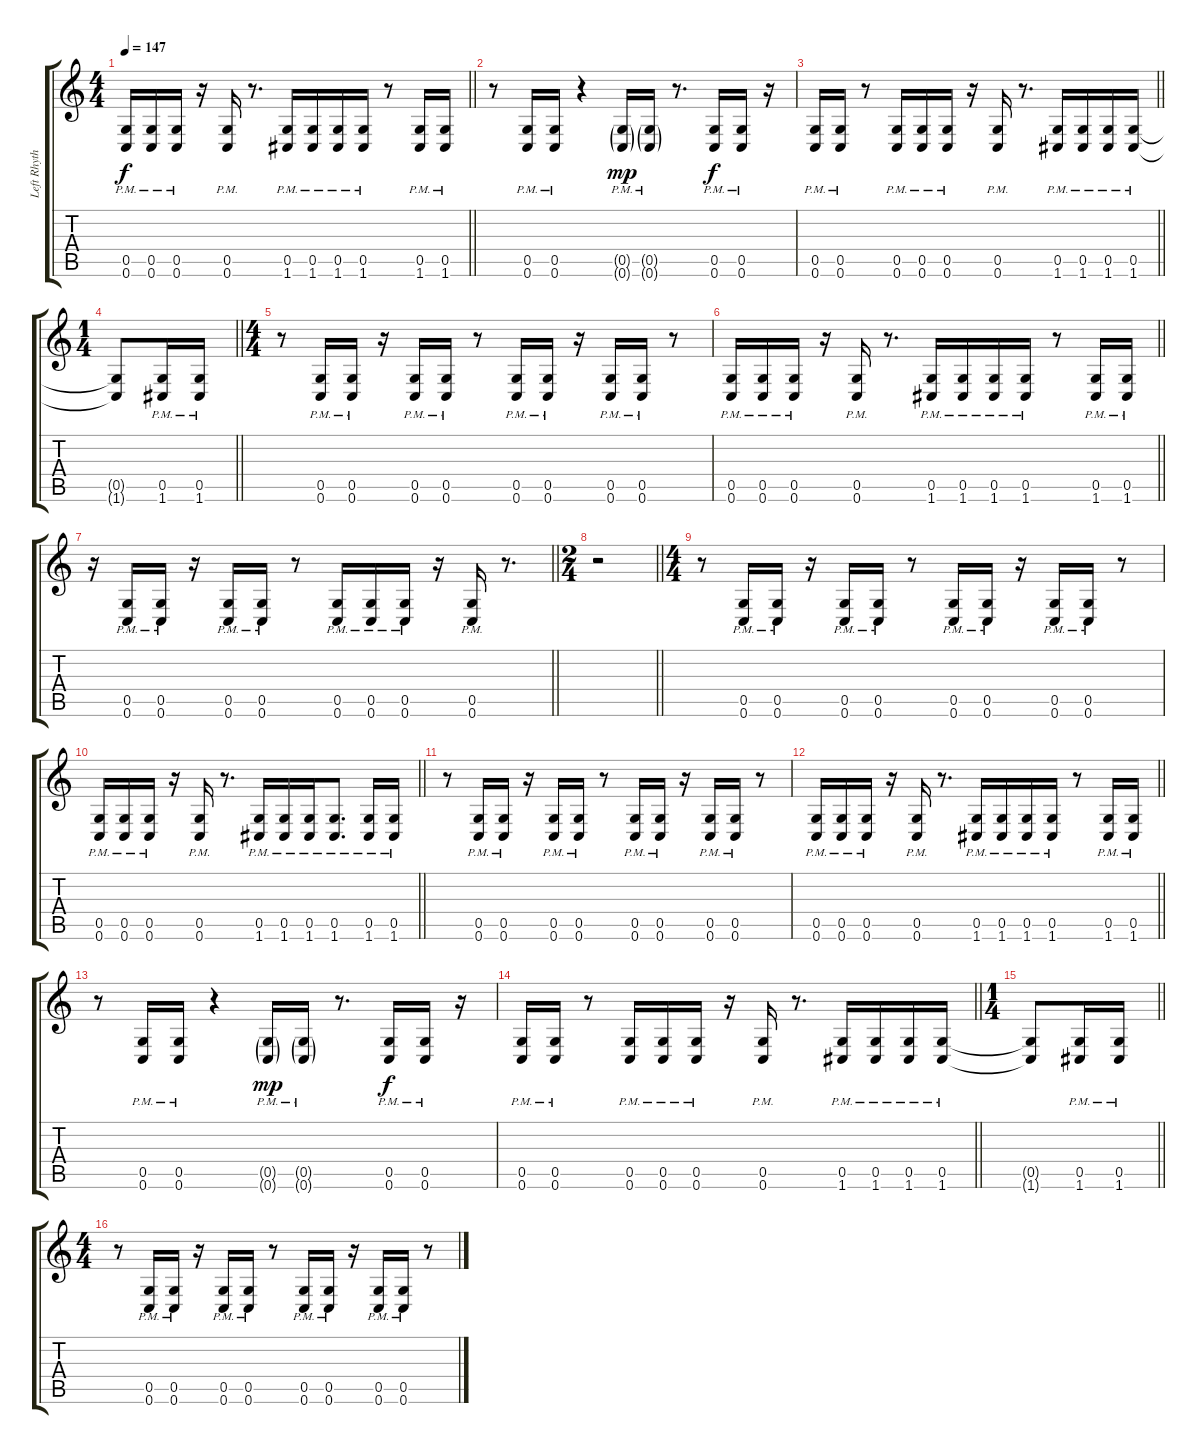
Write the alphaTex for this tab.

\track ("Left Rhythm" "Left Rhyth") {instrument distortionguitar}
\staff {score tabs}
\tuning (D4 A3 F3 C3 G2 C2) {hide}
\ts (4 4)
\tempo 147
\clef g2
\barLineRight lightlight
\ks c
(0.5{pm} 0.6{pm}).16{dy f} (0.5{pm} 0.6{pm}).16 (0.5{pm} 0.6{pm}).16 r.16 (0.5{pm} 0.6{pm}).16 r.8{d} (0.5{pm} 1.6{pm}).16 (0.5{pm} 1.6{pm}).16 (0.5{pm} 1.6{pm}).16 (0.5{pm} 1.6{pm}).16 r.8 (0.5{pm} 1.6{pm}).16 (0.5{pm} 1.6{pm}).16 |
r.8 (0.5{pm} 0.6{pm}).16 (0.5{pm} 0.6{pm}).16 r.4 (0.5{g pm} 0.6{g pm}).16{dy mp volume 0} (0.5{g pm} 0.6{g pm}).16 r.8{d} (0.5{pm} 0.6{pm}).16{dy f volume 16} (0.5{pm} 0.6{pm}).16 r.16 |
\barLineRight lightlight
(0.5{pm} 0.6{pm}).16 (0.5{pm} 0.6{pm}).16 r.8 (0.5{pm} 0.6{pm}).16 (0.5{pm} 0.6{pm}).16 (0.5{pm} 0.6{pm}).16 r.16 (0.5{pm} 0.6{pm}).16 r.8{d} (0.5{pm} 1.6{pm}).16 (0.5{pm} 1.6{pm}).16 (0.5{pm} 1.6{pm}).16 (0.5{pm} 1.6{pm}).16 |
\ts (1 4)
\barLineRight lightlight
(0.5{t} 1.6{t}).8 (0.5{pm} 1.6{pm}).16 (0.5{pm} 1.6{pm}).16 |
\ts (4 4)
r.8 (0.5{pm} 0.6{pm}).16 (0.5{pm} 0.6{pm}).16 r.16 (0.5{pm} 0.6{pm}).16 (0.5{pm} 0.6{pm}).16 r.8 (0.5{pm} 0.6{pm}).16 (0.5{pm} 0.6{pm}).16 r.16 (0.5{pm} 0.6{pm}).16 (0.5{pm} 0.6{pm}).16 r.8 |
\barLineRight lightlight
(0.5{pm} 0.6{pm}).16 (0.5{pm} 0.6{pm}).16 (0.5{pm} 0.6{pm}).16 r.16 (0.5{pm} 0.6{pm}).16 r.8{d} (0.5{pm} 1.6{pm}).16 (0.5{pm} 1.6{pm}).16 (0.5{pm} 1.6{pm}).16 (0.5{pm} 1.6{pm}).16 r.8 (0.5{pm} 1.6{pm}).16 (0.5{pm} 1.6{pm}).16 |
\barLineRight lightlight
r.16 (0.5{pm} 0.6{pm}).16 (0.5{pm} 0.6{pm}).16 r.16 (0.5{pm} 0.6{pm}).16 (0.5{pm} 0.6{pm}).16 r.8 (0.5{pm} 0.6{pm}).16 (0.5{pm} 0.6{pm}).16 (0.5{pm} 0.6{pm}).16 r.16 (0.5{pm} 0.6{pm}).16 r.8{d} |
\ts (2 4)
\barLineRight lightlight
r.2 |
\ts (4 4)
r.8 (0.5{pm} 0.6{pm}).16 (0.5{pm} 0.6{pm}).16 r.16 (0.5{pm} 0.6{pm}).16 (0.5{pm} 0.6{pm}).16 r.8 (0.5{pm} 0.6{pm}).16 (0.5{pm} 0.6{pm}).16 r.16 (0.5{pm} 0.6{pm}).16 (0.5{pm} 0.6{pm}).16 r.8 |
\barLineRight lightlight
(0.5{pm} 0.6{pm}).16 (0.5{pm} 0.6{pm}).16 (0.5{pm} 0.6{pm}).16 r.16 (0.5{pm} 0.6{pm}).16 r.8{d} (0.5{pm} 1.6{pm}).16 (0.5{pm} 1.6{pm}).16 (0.5{pm} 1.6{pm}).16 (0.5{pm} 1.6{pm}).8{d} (0.5{pm} 1.6{pm}).16 (0.5{pm} 1.6{pm}).16 |
r.8 (0.5{pm} 0.6{pm}).16 (0.5{pm} 0.6{pm}).16 r.16 (0.5{pm} 0.6{pm}).16 (0.5{pm} 0.6{pm}).16 r.8 (0.5{pm} 0.6{pm}).16 (0.5{pm} 0.6{pm}).16 r.16 (0.5{pm} 0.6{pm}).16 (0.5{pm} 0.6{pm}).16 r.8 |
\barLineRight lightlight
(0.5{pm} 0.6{pm}).16 (0.5{pm} 0.6{pm}).16 (0.5{pm} 0.6{pm}).16 r.16 (0.5{pm} 0.6{pm}).16 r.8{d} (0.5{pm} 1.6{pm}).16 (0.5{pm} 1.6{pm}).16 (0.5{pm} 1.6{pm}).16 (0.5{pm} 1.6{pm}).16 r.8 (0.5{pm} 1.6{pm}).16 (0.5{pm} 1.6{pm}).16 |
r.8 (0.5{pm} 0.6{pm}).16 (0.5{pm} 0.6{pm}).16 r.4 (0.5{g pm} 0.6{g pm}).16{dy mp volume 0} (0.5{g pm} 0.6{g pm}).16 r.8{d} (0.5{pm} 0.6{pm}).16{dy f volume 16} (0.5{pm} 0.6{pm}).16 r.16 |
\barLineRight lightlight
(0.5{pm} 0.6{pm}).16 (0.5{pm} 0.6{pm}).16 r.8 (0.5{pm} 0.6{pm}).16 (0.5{pm} 0.6{pm}).16 (0.5{pm} 0.6{pm}).16 r.16 (0.5{pm} 0.6{pm}).16 r.8{d} (0.5{pm} 1.6{pm}).16 (0.5{pm} 1.6{pm}).16 (0.5{pm} 1.6{pm}).16 (0.5{pm} 1.6{pm}).16 |
\ts (1 4)
\barLineRight lightlight
(0.5{t} 1.6{t}).8 (0.5{pm} 1.6{pm}).16 (0.5{pm} 1.6{pm}).16 |
\ts (4 4)
r.8 (0.5{pm} 0.6{pm}).16 (0.5{pm} 0.6{pm}).16 r.16 (0.5{pm} 0.6{pm}).16 (0.5{pm} 0.6{pm}).16 r.8 (0.5{pm} 0.6{pm}).16 (0.5{pm} 0.6{pm}).16 r.16 (0.5{pm} 0.6{pm}).16 (0.5{pm} 0.6{pm}).16 r.8
